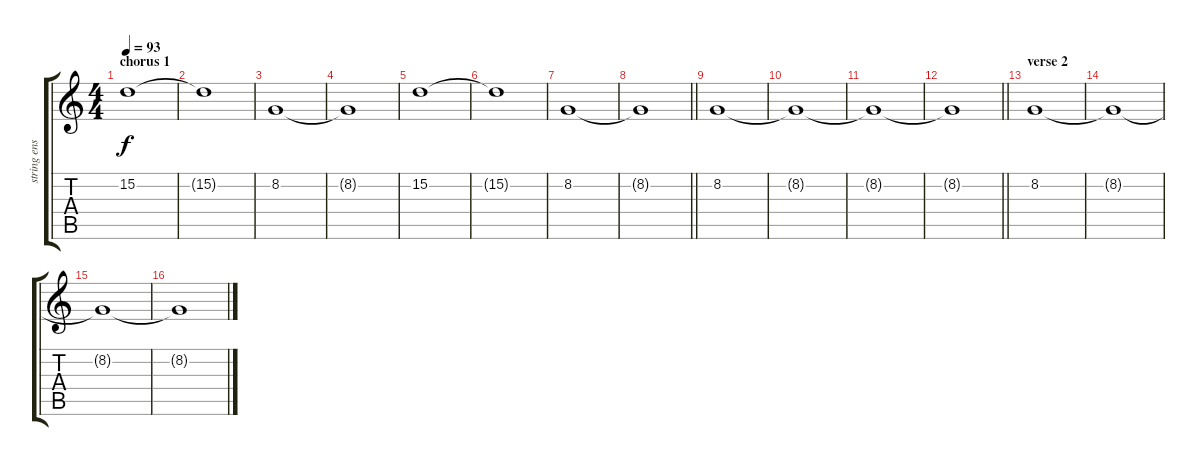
\track ("string ensemble 1" "string ens") {instrument stringensemble2}
\staff {score tabs}
\tuning (E4 B3 G3 D3 A2 E2) {hide}
\ts (4 4)
\section ("" "chorus 1")
\tempo 93
\clef g2
\ks c
15.2.1{dy f} |
15.2{t}.1 |
8.2.1 |
8.2{t}.1 |
15.2.1 |
15.2{t}.1 |
8.2.1 |
\barLineRight lightlight
8.2{t}.1 |
8.2.1{volume 9} |
8.2{t}.1 |
8.2{t}.1 |
\barLineRight lightlight
8.2{t}.1 |
\section ("" "verse 2")
8.2.1 |
8.2{t}.1 |
8.2{t}.1 |
8.2{t}.1
